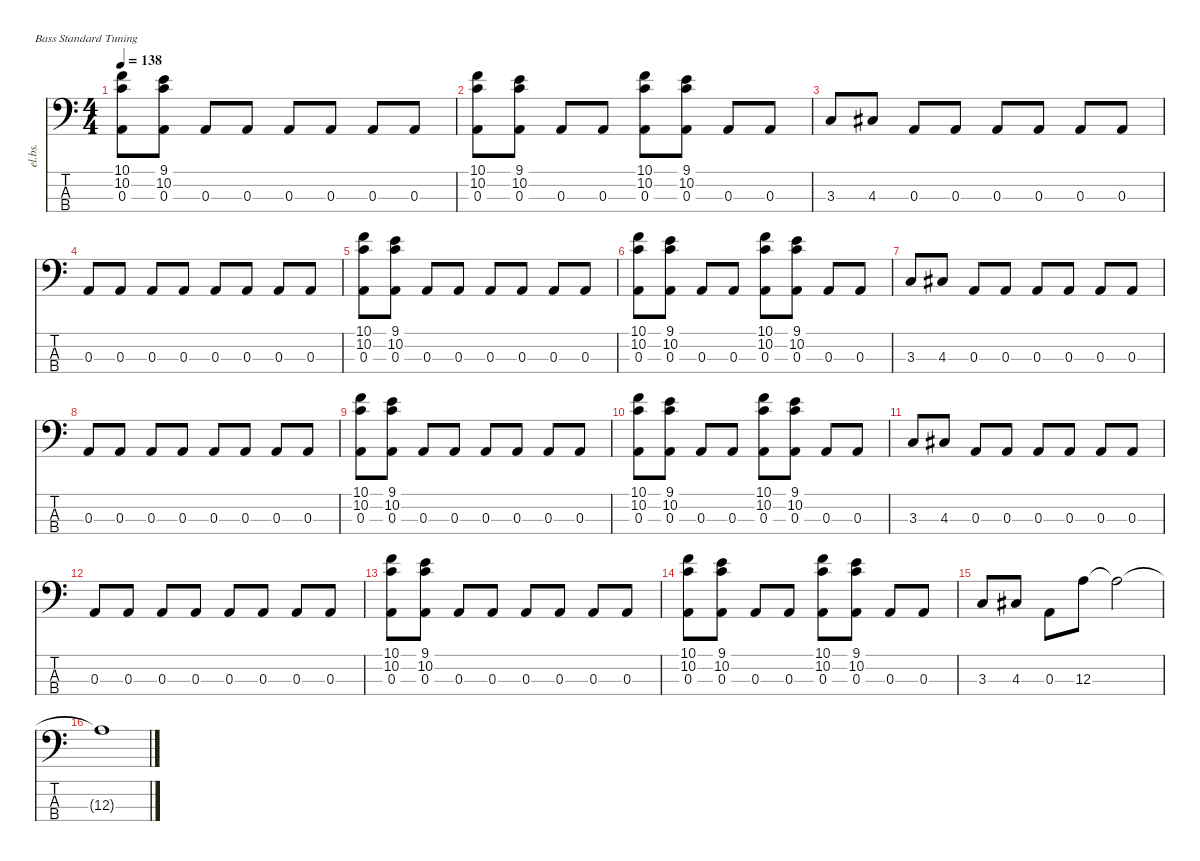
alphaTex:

\defaultSystemsLayout 4
\hideDynamics
\bracketExtendMode nobrackets
\track ("Dave Ellefson" "el.bs.") {instrument electricbasspick}
\staff {score tabs}
\tuning (G2 D2 A1 E1)
\ts (4 4)
\tempo 138
\clef f4
\ks c
(10.1 10.2 0.3).8{dy f} (9.1 10.2 0.3).8 0.3.8 0.3.8 0.3.8 0.3.8 0.3.8 0.3.8 |
(10.1 10.2 0.3).8 (9.1 10.2 0.3).8 0.3.8 0.3.8 (10.1 10.2 0.3).8 (9.1 10.2 0.3).8 0.3.8 0.3.8 |
3.3.8 4.3{acc #}.8 0.3.8 0.3.8 0.3.8 0.3.8 0.3.8 0.3.8 |
0.3.8 0.3.8 0.3.8 0.3.8 0.3.8 0.3.8 0.3.8 0.3.8 |
(10.1 10.2 0.3).8 (9.1 10.2 0.3).8 0.3.8 0.3.8 0.3.8 0.3.8 0.3.8 0.3.8 |
(10.1 10.2 0.3).8 (9.1 10.2 0.3).8 0.3.8 0.3.8 (10.1 10.2 0.3).8 (9.1 10.2 0.3).8 0.3.8 0.3.8 |
3.3.8 4.3{acc #}.8 0.3.8 0.3.8 0.3.8 0.3.8 0.3.8 0.3.8 |
0.3.8 0.3.8 0.3.8 0.3.8 0.3.8 0.3.8 0.3.8 0.3.8 |
(10.1 10.2 0.3).8 (9.1 10.2 0.3).8 0.3.8 0.3.8 0.3.8 0.3.8 0.3.8 0.3.8 |
(10.1 10.2 0.3).8 (9.1 10.2 0.3).8 0.3.8 0.3.8 (10.1 10.2 0.3).8 (9.1 10.2 0.3).8 0.3.8 0.3.8 |
3.3.8 4.3{acc #}.8 0.3.8 0.3.8 0.3.8 0.3.8 0.3.8 0.3.8 |
0.3.8 0.3.8 0.3.8 0.3.8 0.3.8 0.3.8 0.3.8 0.3.8 |
(10.1 10.2 0.3).8 (9.1 10.2 0.3).8 0.3.8 0.3.8 0.3.8 0.3.8 0.3.8 0.3.8 |
(10.1 10.2 0.3).8 (9.1 10.2 0.3).8 0.3.8 0.3.8 (10.1 10.2 0.3).8 (9.1 10.2 0.3).8 0.3.8 0.3.8 |
3.3.8 4.3{acc #}.8 0.3.8 12.3.8 12.3{t}.2 |
12.3{t}.1
